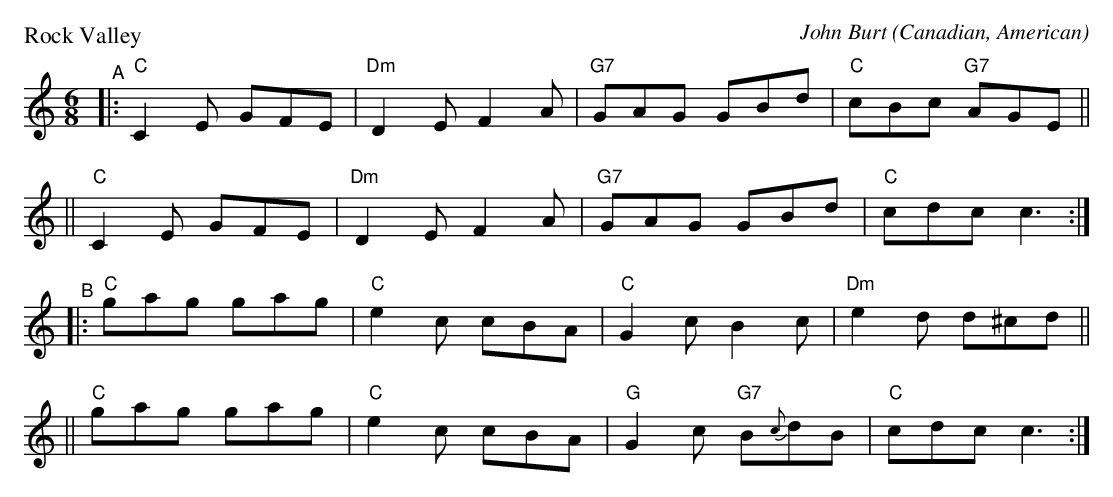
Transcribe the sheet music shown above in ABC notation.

X:1
P: Rock Valley
C: John Burt
O: Canadian, American
M: 6/8
L: 1/8
K: C
"^A"\
|:"C"C2E GFE | "Dm"D2E F2A | "G7"GAG GBd | "C"cBc "G7"AGE ||
||"C"C2E GFE | "Dm"D2E F2A | "G7"GAG GBd | "C"cdc c3 :|
"^B"\
|:"C"gag gag | "C"e2c cBA | "C"G2c B2c | "Dm"e2d d^cd ||
||"C"gag gag | "C"e2c cBA | "G"G2c "G7"B{c}dB | "C"cdc c3 :|
